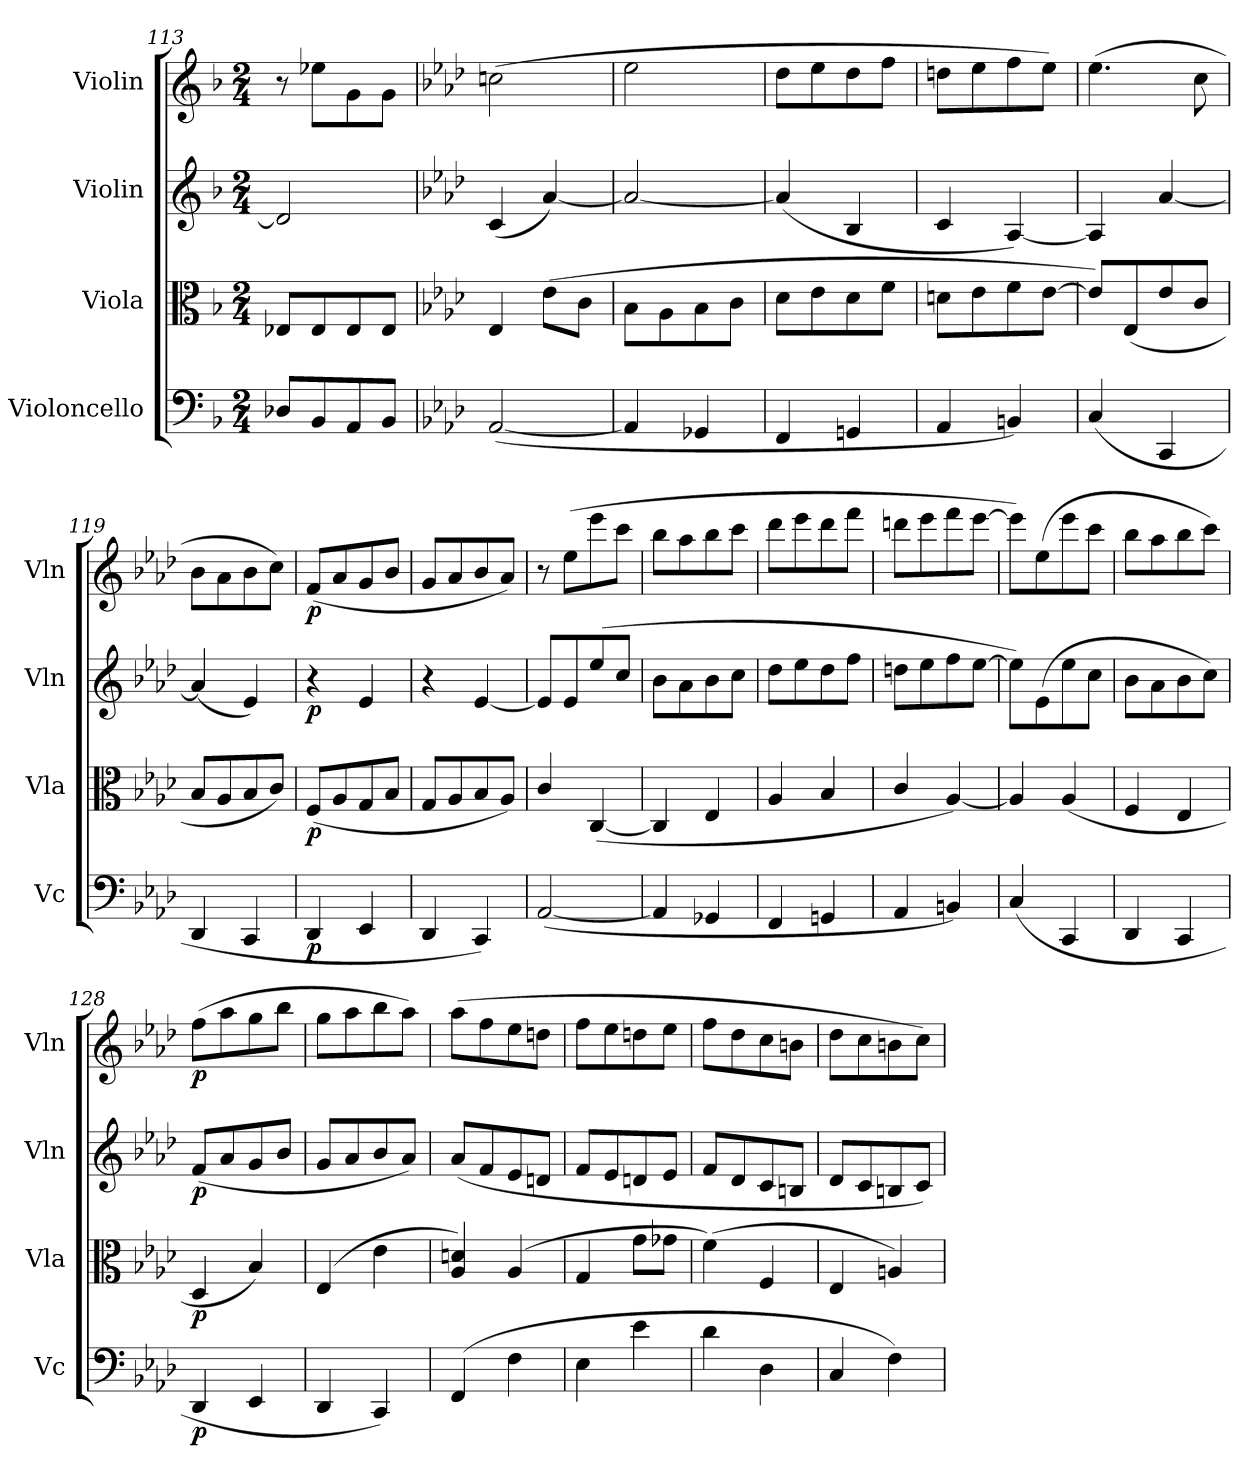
**kern	**dynam	**kern	**dynam	**kern	**dynam	**kern	**dynam
*part4	*part4	*part3	*part3	*part2	*part2	*part1	*part1
*staff4	*staff4	*staff3	*staff3	*staff2	*staff2	*staff1	*staff1
*I"Violoncello	*	*I"Viola	*	*I"Violin	*	*I"Violin	*
*I'Vc	*	*I'Vla	*	*I'Vln	*	*I'Vln	*
*clefF4	*	*clefC3	*	*clefG2	*	*clefG2	*
*k[b-]	*	*k[b-]	*	*k[b-]	*	*k[b-]	*
*M2/4	*	*M2/4	*	*M2/4	*	*M2/4	*
=113	=113	=113	=113	=113	=113	=113	=113
8D-X/L	.	8E-X/L	.	2d-/]	.	8r	.
8BB-/	.	8E-/	.	.	.	8ee-X\L	.
8AA/	.	8E-/	.	.	.	8g\	.
8BB-/J	.	8E-/J	.	.	.	8g\J	.
=114	=114	=114	=114	=114	=114	=114	=114
*k[b-e-a-d-]	*	*k[b-e-a-d-]	*	*k[b-e-a-d-]	*	*k[b-e-a-d-]	*
([2AA-/	.	4E-/	.	(4c/	.	(2ccn\	.
.	.	(8e-\L	.	[4a-/)	.	.	.
.	.	8c\J	.	.	.	.	.
=115	=115	=115	=115	=115	=115	=115	=115
4AA-/]	.	8B-\L	.	2a-/_	.	2ee-\	.
.	.	8A-\	.	.	.	.	.
4GG-X/	.	8B-\	.	.	.	.	.
.	.	8c\J	.	.	.	.	.
=116	=116	=116	=116	=116	=116	=116	=116
4FF/	.	8d-\L	.	(4a-/]	.	8dd-\L	.
.	.	8e-\	.	.	.	8ee-\	.
4GGn/	.	8d-\	.	4B-/	.	8dd-\	.
.	.	8f\J	.	.	.	8ff\J	.
=117	=117	=117	=117	=117	=117	=117	=117
4AA-/	.	8dn\L	.	4c/	.	8ddn\L	.
.	.	8e-\	.	.	.	8ee-\	.
4BBn/)	.	8f\	.	[4A-/)	.	8ff\	.
.	.	[8e-\J	.	.	.	8ee-\J)	.
=118	=118	=118	=118	=118	=118	=118	=118
(4C/	.	8e-/L])	.	4A-/]	.	(4.ee-\	.
.	.	(8E-/	.	.	.	.	.
4CC/	.	8e-/	.	[4a-/	.	.	.
.	.	8c/J	.	.	.	8cc\	.
=119	=119	=119	=119	=119	=119	=119	=119
4DD-/	.	8B-/L	.	(4a-/]	.	8b-\L	.
.	.	8A-/	.	.	.	8a-\	.
4CC/	.	8B-/	.	4e-/)	.	8b-\	.
.	.	8c/J)	.	.	.	8cc\J)	.
=120	=120	=120	=120	=120	=120	=120	=120
4DD-/	p	(8F/L	p	4r	p	(8f/L	p
.	.	8A-/	.	.	.	8a-/	.
4EE-/	.	8G/	.	4e-/	.	8g/	.
.	.	8B-/J	.	.	.	8b-/J	.
=121	=121	=121	=121	=121	=121	=121	=121
4DD-/	.	8G/L	.	4r	.	8g/L	.
.	.	8A-/	.	.	.	8a-/	.
4CC/)	.	8B-/	.	[4e-/	.	8b-/	.
.	.	8A-/J)	.	.	.	8a-/J)	.
=122	=122	=122	=122	=122	=122	=122	=122
([2AA-/	.	4c/	.	8e-/L]	.	8r	.
.	.	.	.	8e-/	.	(8ee-\L	.
.	.	([4C/	.	(8ee-\	.	8eee-\	.
.	.	.	.	8cc\J	.	8ccc\J	.
=123	=123	=123	=123	=123	=123	=123	=123
4AA-/]	.	4C/]	.	8b-\L	.	8bb-\L	.
.	.	.	.	8a-\	.	8aa-\	.
4GG-X/	.	4E-/	.	8b-\	.	8bb-\	.
.	.	.	.	8cc\J	.	8ccc\J	.
=124	=124	=124	=124	=124	=124	=124	=124
4FF/	.	4A-/	.	8dd-\L	.	8ddd-\L	.
.	.	.	.	8ee-\	.	8eee-\	.
4GGn/	.	4B-/	.	8dd-\	.	8ddd-\	.
.	.	.	.	8ff\J	.	8fff\J	.
=125	=125	=125	=125	=125	=125	=125	=125
4AA-/	.	4c/	.	8ddn\L	.	8dddn\L	.
.	.	.	.	8ee-\	.	8eee-\	.
4BBn/)	.	[4A-/)	.	8ff\	.	8fff\	.
.	.	.	.	[8ee-\J	.	[8eee-\J	.
=126	=126	=126	=126	=126	=126	=126	=126
(4C/	.	4A-/]	.	8ee-\L])	.	8eee-\L])	.
.	.	.	.	(8e-/	.	(8ee-\	.
4CC/	.	(4A-/	.	8ee-\	.	8eee-\	.
.	.	.	.	8cc\J	.	8ccc\J	.
=127	=127	=127	=127	=127	=127	=127	=127
4DD-/	.	4F/	.	8b-\L	.	8bb-\L	.
.	.	.	.	8a-\	.	8aa-\	.
4CC/	.	4E-/	.	8b-\	.	8bb-\	.
.	.	.	.	8cc\J)	.	8ccc\J)	.
=128	=128	=128	=128	=128	=128	=128	=128
4DD-/	p	4D-/	p	(8f/L	p	(8ff\L	p
.	.	.	.	8a-/	.	8aa-\	.
4EE-/	.	4B-/)	.	8g/	.	8gg\	.
.	.	.	.	8b-/J	.	8bb-\J	.
=129	=129	=129	=129	=129	=129	=129	=129
4DD-/	.	(4E-/	.	8g/L	.	8gg\L	.
.	.	.	.	8a-/	.	8aa-\	.
4CC/)	.	4e-\	.	8b-/	.	8bb-\	.
.	.	.	.	8a-/J)	.	8aa-\J)	.
=130	=130	=130	=130	=130	=130	=130	=130
(4FF/	.	4A-/ 4dn/)	.	(8a-/L	.	(8aa-\L	.
.	.	.	.	8f/	.	8ff\	.
4F\	.	(4A-/	.	8e-/	.	8ee-\	.
.	.	.	.	8dn/J	.	8ddn\J	.
=131	=131	=131	=131	=131	=131	=131	=131
4E-\	.	4G/	.	8f/L	.	8ff\L	.
.	.	.	.	8e-/	.	8ee-\	.
4e-\	.	8g\L	.	8dn/	.	8ddn\	.
.	.	8g-X\J	.	8e-/J	.	8ee-\J	.
=132	=132	=132	=132	=132	=132	=132	=132
4d-\	.	(4f\)	.	8f/L	.	8ff\L	.
.	.	.	.	8d-/	.	8dd-\	.
4D-\	.	4F/	.	8c/	.	8cc\	.
.	.	.	.	8Bn/J	.	8bn\J	.
=133	=133	=133	=133	=133	=133	=133	=133
4C/	.	4E-/	.	8d-/L	.	8dd-\L	.
.	.	.	.	8c/	.	8cc\	.
4F\)	.	4An/)	.	8Bn/	.	8bn\	.
.	.	.	.	8c/J)	.	8cc\J)	.
=	=	=	=	=	=	=	=
*-	*-	*-	*-	*-	*-	*-	*-
